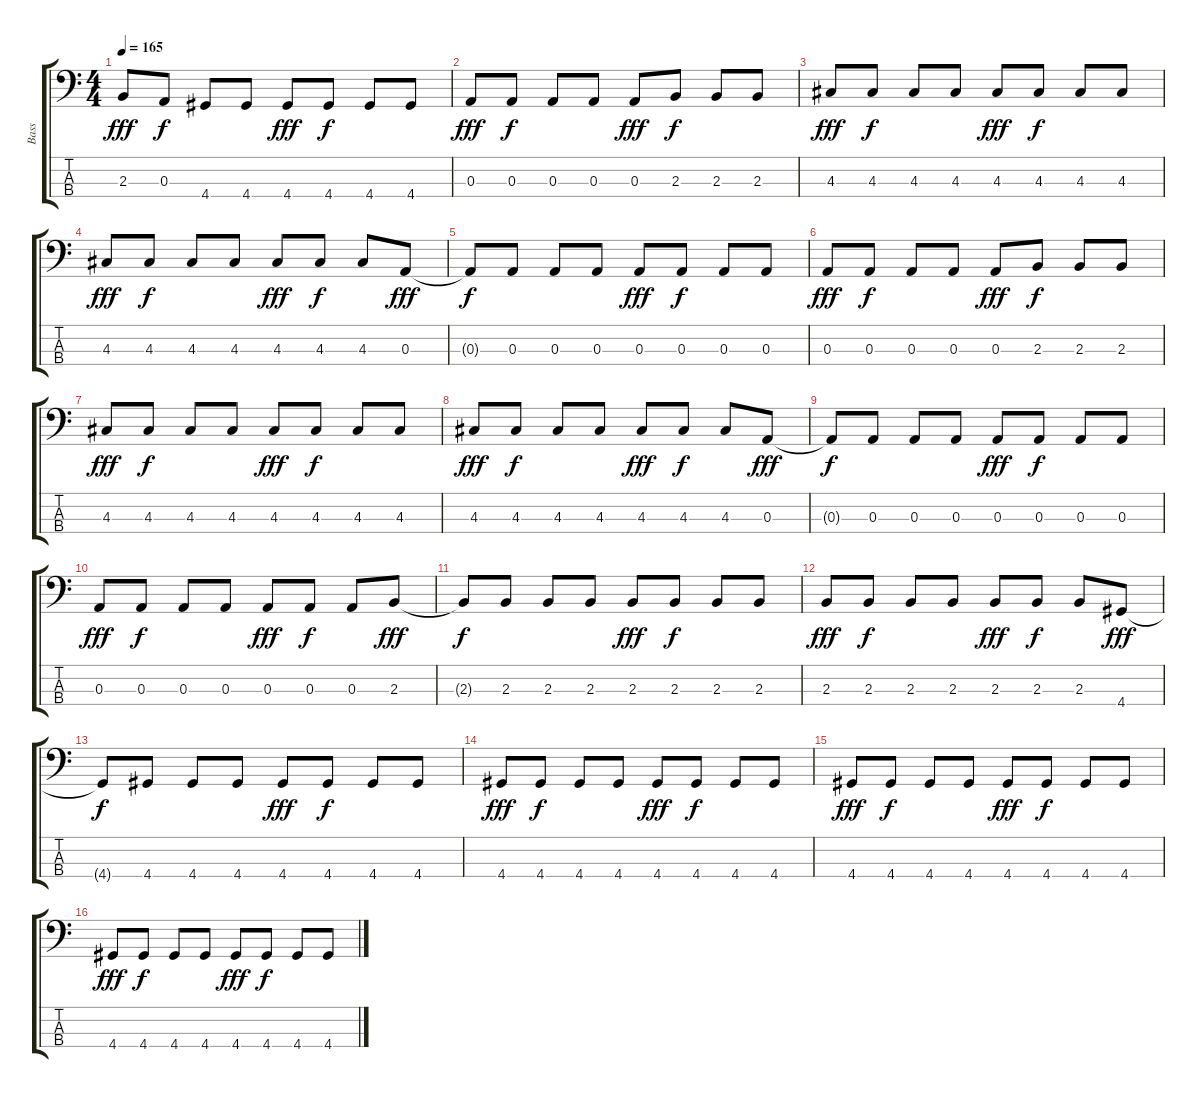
\track ("Bass" "Bass") {instrument electricbasspick}
\staff {score tabs}
\tuning (G2 D2 A1 E1) {hide}
\ts (4 4)
\tempo 165
\clef f4
\ks c
2.3.8{dy fff} 0.3.8{dy f} 4.4.8 4.4.8 4.4.8{dy fff} 4.4.8{dy f} 4.4.8 4.4.8 |
0.3.8{dy fff} 0.3.8{dy f} 0.3.8 0.3.8 0.3.8{dy fff} 2.3.8{dy f} 2.3.8 2.3.8 |
4.3.8{dy fff} 4.3.8{dy f} 4.3.8 4.3.8 4.3.8{dy fff} 4.3.8{dy f} 4.3.8 4.3.8 |
4.3.8{dy fff} 4.3.8{dy f} 4.3.8 4.3.8 4.3.8{dy fff} 4.3.8{dy f} 4.3.8 0.3.8{dy fff} |
0.3{t}.8{dy f} 0.3.8 0.3.8 0.3.8 0.3.8{dy fff} 0.3.8{dy f} 0.3.8 0.3.8 |
0.3.8{dy fff} 0.3.8{dy f} 0.3.8 0.3.8 0.3.8{dy fff} 2.3.8{dy f} 2.3.8 2.3.8 |
4.3.8{dy fff} 4.3.8{dy f} 4.3.8 4.3.8 4.3.8{dy fff} 4.3.8{dy f} 4.3.8 4.3.8 |
4.3.8{dy fff} 4.3.8{dy f} 4.3.8 4.3.8 4.3.8{dy fff} 4.3.8{dy f} 4.3.8 0.3.8{dy fff} |
0.3{t}.8{dy f} 0.3.8 0.3.8 0.3.8 0.3.8{dy fff} 0.3.8{dy f} 0.3.8 0.3.8 |
0.3.8{dy fff} 0.3.8{dy f} 0.3.8 0.3.8 0.3.8{dy fff} 0.3.8{dy f} 0.3.8 2.3.8{dy fff} |
2.3{t}.8{dy f} 2.3.8 2.3.8 2.3.8 2.3.8{dy fff} 2.3.8{dy f} 2.3.8 2.3.8 |
2.3.8{dy fff} 2.3.8{dy f} 2.3.8 2.3.8 2.3.8{dy fff} 2.3.8{dy f} 2.3.8 4.4.8{dy fff} |
4.4{t}.8{dy f} 4.4.8 4.4.8 4.4.8 4.4.8{dy fff} 4.4.8{dy f} 4.4.8 4.4.8 |
4.4.8{dy fff} 4.4.8{dy f} 4.4.8 4.4.8 4.4.8{dy fff} 4.4.8{dy f} 4.4.8 4.4.8 |
4.4.8{dy fff} 4.4.8{dy f} 4.4.8 4.4.8 4.4.8{dy fff} 4.4.8{dy f} 4.4.8 4.4.8 |
4.4.8{dy fff} 4.4.8{dy f} 4.4.8 4.4.8 4.4.8{dy fff} 4.4.8{dy f} 4.4.8 4.4.8
